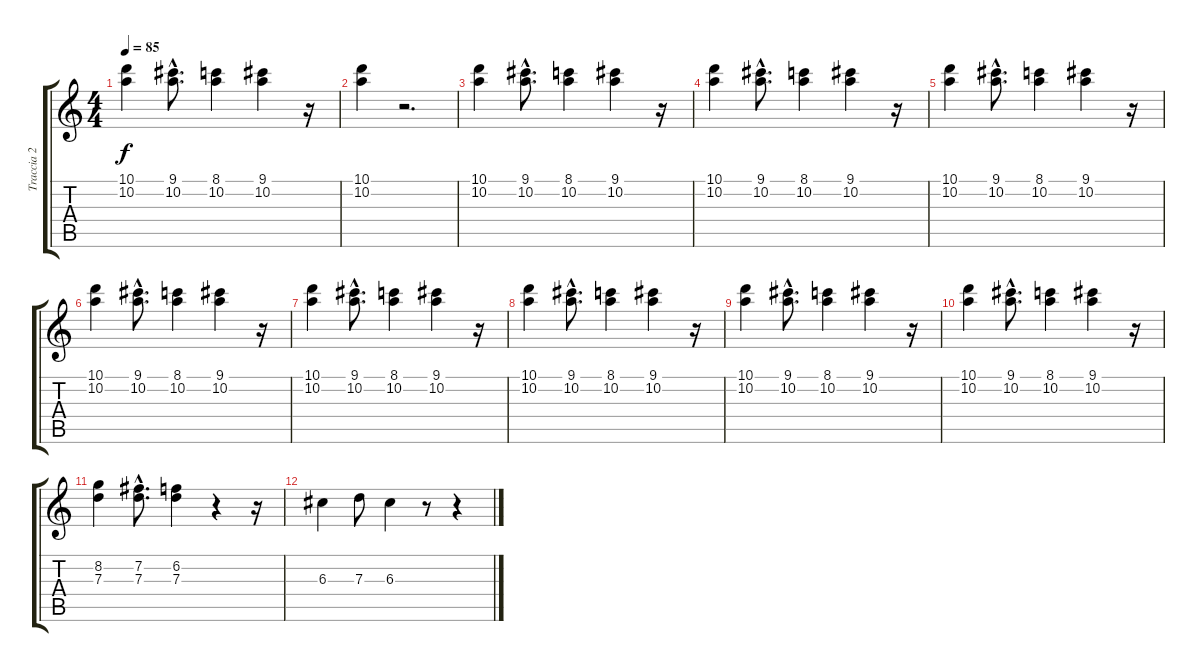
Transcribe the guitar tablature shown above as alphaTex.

\track ("Traccia 2" "Traccia 2") {instrument acousticguitarsteel}
\staff {score tabs}
\tuning (E4 B3 G3 D3 A2 E2) {hide}
\ts (4 4)
\tempo 85
\clef g2
\ks c
(10.1 10.2).4{dy f} (9.1{hac} 10.2{hac}).8{d} (8.1 10.2).4 (9.1 10.2).4 r.16 |
(10.1 10.2).4 r.2{d} |
(10.1 10.2).4 (9.1{hac} 10.2{hac}).8{d} (8.1 10.2).4 (9.1 10.2).4 r.16 |
(10.1 10.2).4 (9.1{hac} 10.2{hac}).8{d} (8.1 10.2).4 (9.1 10.2).4 r.16 |
(10.1 10.2).4 (9.1{hac} 10.2{hac}).8{d} (8.1 10.2).4 (9.1 10.2).4 r.16 |
(10.1 10.2).4 (9.1{hac} 10.2{hac}).8{d} (8.1 10.2).4 (9.1 10.2).4 r.16 |
(10.1 10.2).4 (9.1{hac} 10.2{hac}).8{d} (8.1 10.2).4 (9.1 10.2).4 r.16 |
(10.1 10.2).4 (9.1{hac} 10.2{hac}).8{d} (8.1 10.2).4 (9.1 10.2).4 r.16 |
(10.1 10.2).4 (9.1{hac} 10.2{hac}).8{d} (8.1 10.2).4 (9.1 10.2).4 r.16 |
(10.1 10.2).4 (9.1{hac} 10.2{hac}).8{d} (8.1 10.2).4 (9.1 10.2).4 r.16 |
(8.2 7.3).4 (7.2{hac} 7.3{hac}).8{d} (6.2 7.3).4 r.4 r.16 |
6.3.4 7.3.8 6.3.4 r.8 r.4
